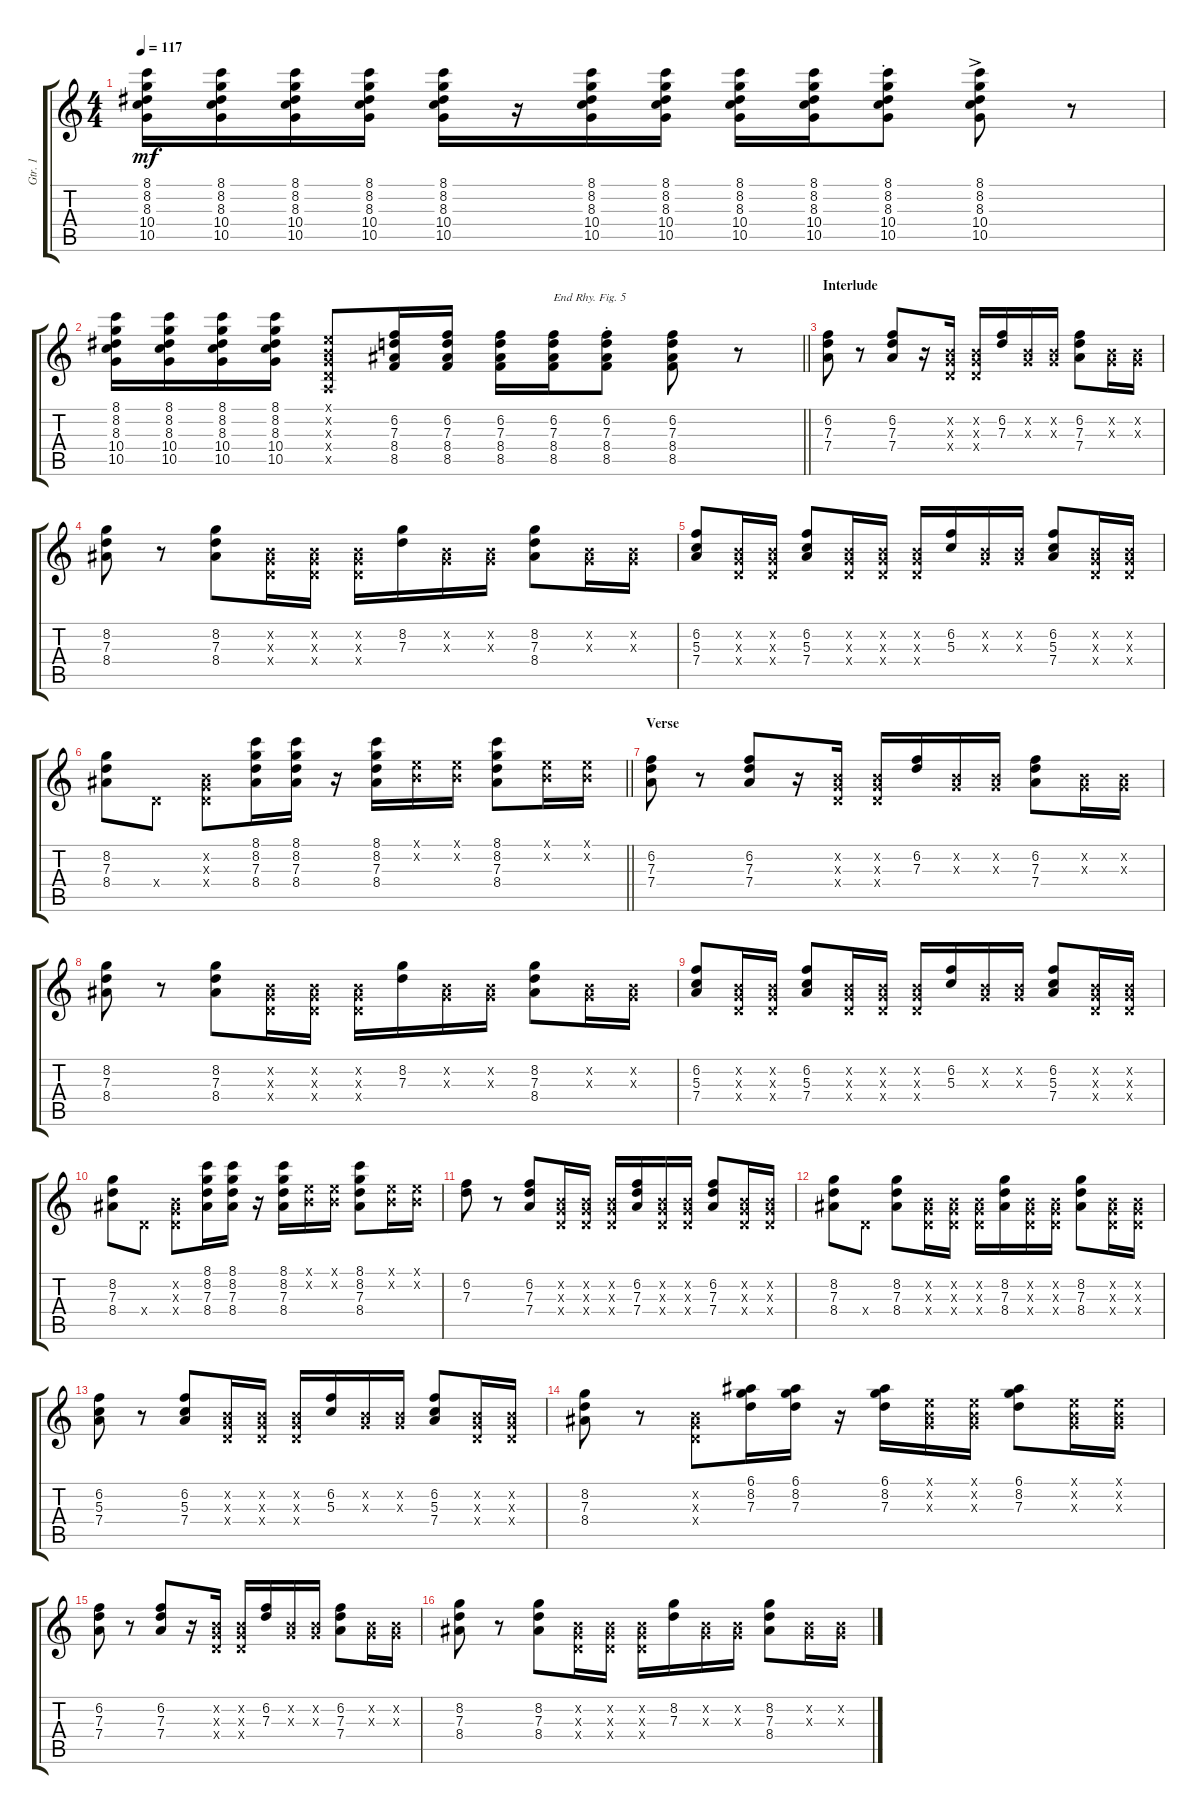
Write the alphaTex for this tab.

\track ("Gtr. 1" "Gtr. 1") {instrument electricguitarclean}
\staff {score tabs}
\tuning (E4 B3 G3 D3 A2 E2) {hide}
\ts (4 4)
\tempo 117
\clef g2
\ks c
(8.1 8.2 8.3 10.4 10.5).16{dy mf} (8.1 8.2 8.3 10.4 10.5).16 (8.1 8.2 8.3 10.4 10.5).16 (8.1 8.2 8.3 10.4 10.5).16 (8.1 8.2 8.3 10.4 10.5).16 r.16 (8.1 8.2 8.3 10.4 10.5).16 (8.1 8.2 8.3 10.4 10.5).16 (8.1 8.2 8.3 10.4 10.5).16 (8.1 8.2 8.3 10.4 10.5).16 (8.1{st} 8.2{st} 8.3{st} 10.4{st} 10.5{st}).8 (8.1{ac} 8.2{ac} 8.3{ac} 10.4{ac} 10.5{ac}).8 r.8 |
\barLineRight lightlight
(8.1 8.2 8.3 10.4 10.5).16 (8.1 8.2 8.3 10.4 10.5).16 (8.1 8.2 8.3 10.4 10.5).16 (8.1 8.2 8.3 10.4 10.5).16 (0.1{x} 0.2{x} 0.3{x} 0.4{x} 0.5{x}).8 (6.2 7.3 8.4 8.5).16 (6.2 7.3 8.4 8.5).16 (6.2 7.3 8.4 8.5).16 (6.2 7.3 8.4 8.5).16{txt "End Rhy. Fig. 5"} (6.2{st} 7.3{st} 8.4{st} 8.5{st}).8 (6.2 7.3 8.4 8.5).8 r.8 |
\section ("" "Interlude")
(6.2 7.3 7.4).8 r.8 (6.2 7.3 7.4).8 r.16 (0.2{x} 0.3{x} 0.4{x}).16 (0.2{x} 0.3{x} 0.4{x}).16 (6.2 7.3).16 (0.2{x} 0.3{x}).16 (0.2{x} 0.3{x}).16 (6.2 7.3 7.4).8 (0.2{x} 0.3{x}).16 (0.2{x} 0.3{x}).16 |
(8.2 7.3 8.4).8 r.8 (8.2 7.3 8.4).8 (0.2{x} 0.3{x} 0.4{x}).16 (0.2{x} 0.3{x} 0.4{x}).16 (0.2{x} 0.3{x} 0.4{x}).16 (8.2 7.3).16 (0.2{x} 0.3{x}).16 (0.2{x} 0.3{x}).16 (8.2 7.3 8.4).8 (0.2{x} 0.3{x}).16 (0.2{x} 0.3{x}).16 |
(6.2 5.3 7.4).8 (0.2{x} 0.3{x} 0.4{x}).16 (0.2{x} 0.3{x} 0.4{x}).16 (6.2 5.3 7.4).8 (0.2{x} 0.3{x} 0.4{x}).16 (0.2{x} 0.3{x} 0.4{x}).16 (0.2{x} 0.3{x} 0.4{x}).16 (6.2 5.3).16 (0.2{x} 0.3{x}).16 (0.2{x} 0.3{x}).16 (6.2 5.3 7.4).8 (0.2{x} 0.3{x} 0.4{x}).16 (0.2{x} 0.3{x} 0.4{x}).16 |
\barLineRight lightlight
(8.2 7.3 8.4).8 0.4{x}.8 (0.2{x} 0.3{x} 0.4{x}).8 (8.1 8.2 7.3 8.4).16 (8.1 8.2 7.3 8.4).16 r.16 (8.1 8.2 7.3 8.4).16 (0.1{x} 0.2{x}).16 (0.1{x} 0.2{x}).16 (8.1 8.2 7.3 8.4).8 (0.1{x} 0.2{x}).16 (0.1{x} 0.2{x}).16 |
\section ("" "Verse")
(6.2 7.3 7.4).8 r.8 (6.2 7.3 7.4).8 r.16 (0.2{x} 0.3{x} 0.4{x}).16 (0.2{x} 0.3{x} 0.4{x}).16 (6.2 7.3).16 (0.2{x} 0.3{x}).16 (0.2{x} 0.3{x}).16 (6.2 7.3 7.4).8 (0.2{x} 0.3{x}).16 (0.2{x} 0.3{x}).16 |
(8.2 7.3 8.4).8 r.8 (8.2 7.3 8.4).8 (0.2{x} 0.3{x} 0.4{x}).16 (0.2{x} 0.3{x} 0.4{x}).16 (0.2{x} 0.3{x} 0.4{x}).16 (8.2 7.3).16 (0.2{x} 0.3{x}).16 (0.2{x} 0.3{x}).16 (8.2 7.3 8.4).8 (0.2{x} 0.3{x}).16 (0.2{x} 0.3{x}).16 |
(6.2 5.3 7.4).8 (0.2{x} 0.3{x} 0.4{x}).16 (0.2{x} 0.3{x} 0.4{x}).16 (6.2 5.3 7.4).8 (0.2{x} 0.3{x} 0.4{x}).16 (0.2{x} 0.3{x} 0.4{x}).16 (0.2{x} 0.3{x} 0.4{x}).16 (6.2 5.3).16 (0.2{x} 0.3{x}).16 (0.2{x} 0.3{x}).16 (6.2 5.3 7.4).8 (0.2{x} 0.3{x} 0.4{x}).16 (0.2{x} 0.3{x} 0.4{x}).16 |
(8.2 7.3 8.4).8 0.4{x}.8 (0.2{x} 0.3{x} 0.4{x}).8 (8.1 8.2 7.3 8.4).16 (8.1 8.2 7.3 8.4).16 r.16 (8.1 8.2 7.3 8.4).16 (0.1{x} 0.2{x}).16 (0.1{x} 0.2{x}).16 (8.1 8.2 7.3 8.4).8 (0.1{x} 0.2{x}).16 (0.1{x} 0.2{x}).16 |
(6.2 7.3).8 r.8 (6.2 7.3 7.4).8 (0.2{x} 0.3{x} 0.4{x}).16 (0.2{x} 0.3{x} 0.4{x}).16 (0.2{x} 0.3{x} 0.4{x}).16 (6.2 7.3 7.4).16 (0.2{x} 0.3{x} 0.4{x}).16 (0.2{x} 0.3{x} 0.4{x}).16 (6.2 7.3 7.4).8 (0.2{x} 0.3{x} 0.4{x}).16 (0.2{x} 0.3{x} 0.4{x}).16 |
(8.2 7.3 8.4).8 0.4{x}.8 (8.2 7.3 8.4).8 (0.2{x} 0.3{x} 0.4{x}).16 (0.2{x} 0.3{x} 0.4{x}).16 (0.2{x} 0.3{x} 0.4{x}).16 (8.2 7.3 8.4).16 (0.2{x} 0.3{x} 0.4{x}).16 (0.2{x} 0.3{x} 0.4{x}).16 (8.2 7.3 8.4).8 (0.2{x} 0.3{x} 0.4{x}).16 (0.2{x} 0.3{x} 0.4{x}).16 |
(6.2 5.3 7.4).8 r.8 (6.2 5.3 7.4).8 (0.2{x} 0.3{x} 0.4{x}).16 (0.2{x} 0.3{x} 0.4{x}).16 (0.2{x} 0.3{x} 0.4{x}).16 (6.2 5.3).16 (0.2{x} 0.3{x}).16 (0.2{x} 0.3{x}).16 (6.2 5.3 7.4).8 (0.2{x} 0.3{x} 0.4{x}).16 (0.2{x} 0.3{x} 0.4{x}).16 |
(8.2 7.3 8.4).8 r.8 (0.2{x} 0.3{x} 0.4{x}).8 (6.1 8.2 7.3).16 (6.1 8.2 7.3).16 r.16 (6.1 8.2 7.3).16 (0.1{x} 0.2{x} 0.3{x}).16 (0.1{x} 0.2{x} 0.3{x}).16 (6.1 8.2 7.3).8 (0.1{x} 0.2{x} 0.3{x}).16 (0.1{x} 0.2{x} 0.3{x}).16 |
(6.2 7.3 7.4).8 r.8 (6.2 7.3 7.4).8 r.16 (0.2{x} 0.3{x} 0.4{x}).16 (0.2{x} 0.3{x} 0.4{x}).16 (6.2 7.3).16 (0.2{x} 0.3{x}).16 (0.2{x} 0.3{x}).16 (6.2 7.3 7.4).8 (0.2{x} 0.3{x}).16 (0.2{x} 0.3{x}).16 |
(8.2 7.3 8.4).8 r.8 (8.2 7.3 8.4).8 (0.2{x} 0.3{x} 0.4{x}).16 (0.2{x} 0.3{x} 0.4{x}).16 (0.2{x} 0.3{x} 0.4{x}).16 (8.2 7.3).16 (0.2{x} 0.3{x}).16 (0.2{x} 0.3{x}).16 (8.2 7.3 8.4).8 (0.2{x} 0.3{x}).16 (0.2{x} 0.3{x}).16
